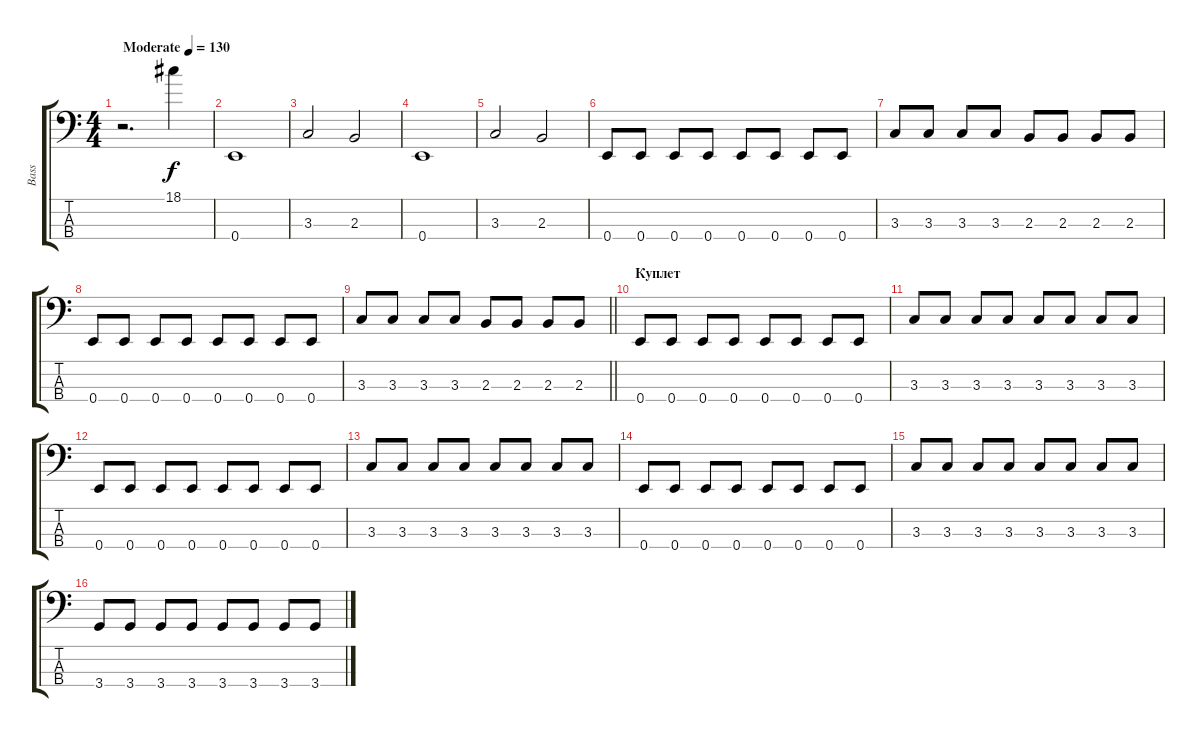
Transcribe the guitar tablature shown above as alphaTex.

\track ("Bass" "Bass") {instrument electricbassfinger}
\staff {score tabs}
\tuning (G2 D2 A1 E1) {hide}
\ts (4 4)
\tempo (130 "Moderate")
\clef f4
\ks c
r.2{d dy f instrument reversecymbal} 18.1.4 |
0.4.1{instrument electricbassfinger} |
3.3.2 2.3.2 |
0.4.1 |
3.3.2 2.3.2 |
0.4.8 0.4.8 0.4.8 0.4.8 0.4.8 0.4.8 0.4.8 0.4.8 |
3.3.8 3.3.8 3.3.8 3.3.8 2.3.8 2.3.8 2.3.8 2.3.8 |
0.4.8 0.4.8 0.4.8 0.4.8 0.4.8 0.4.8 0.4.8 0.4.8 |
\barLineRight lightlight
3.3.8 3.3.8 3.3.8 3.3.8 2.3.8 2.3.8 2.3.8 2.3.8 |
\section ("" "Куплет")
0.4.8 0.4.8 0.4.8 0.4.8 0.4.8 0.4.8 0.4.8 0.4.8 |
3.3.8 3.3.8 3.3.8 3.3.8 3.3.8 3.3.8 3.3.8 3.3.8 |
0.4.8 0.4.8 0.4.8 0.4.8 0.4.8 0.4.8 0.4.8 0.4.8 |
3.3.8 3.3.8 3.3.8 3.3.8 3.3.8 3.3.8 3.3.8 3.3.8 |
0.4.8 0.4.8 0.4.8 0.4.8 0.4.8 0.4.8 0.4.8 0.4.8 |
3.3.8 3.3.8 3.3.8 3.3.8 3.3.8 3.3.8 3.3.8 3.3.8 |
3.4.8 3.4.8 3.4.8 3.4.8 3.4.8 3.4.8 3.4.8 3.4.8
